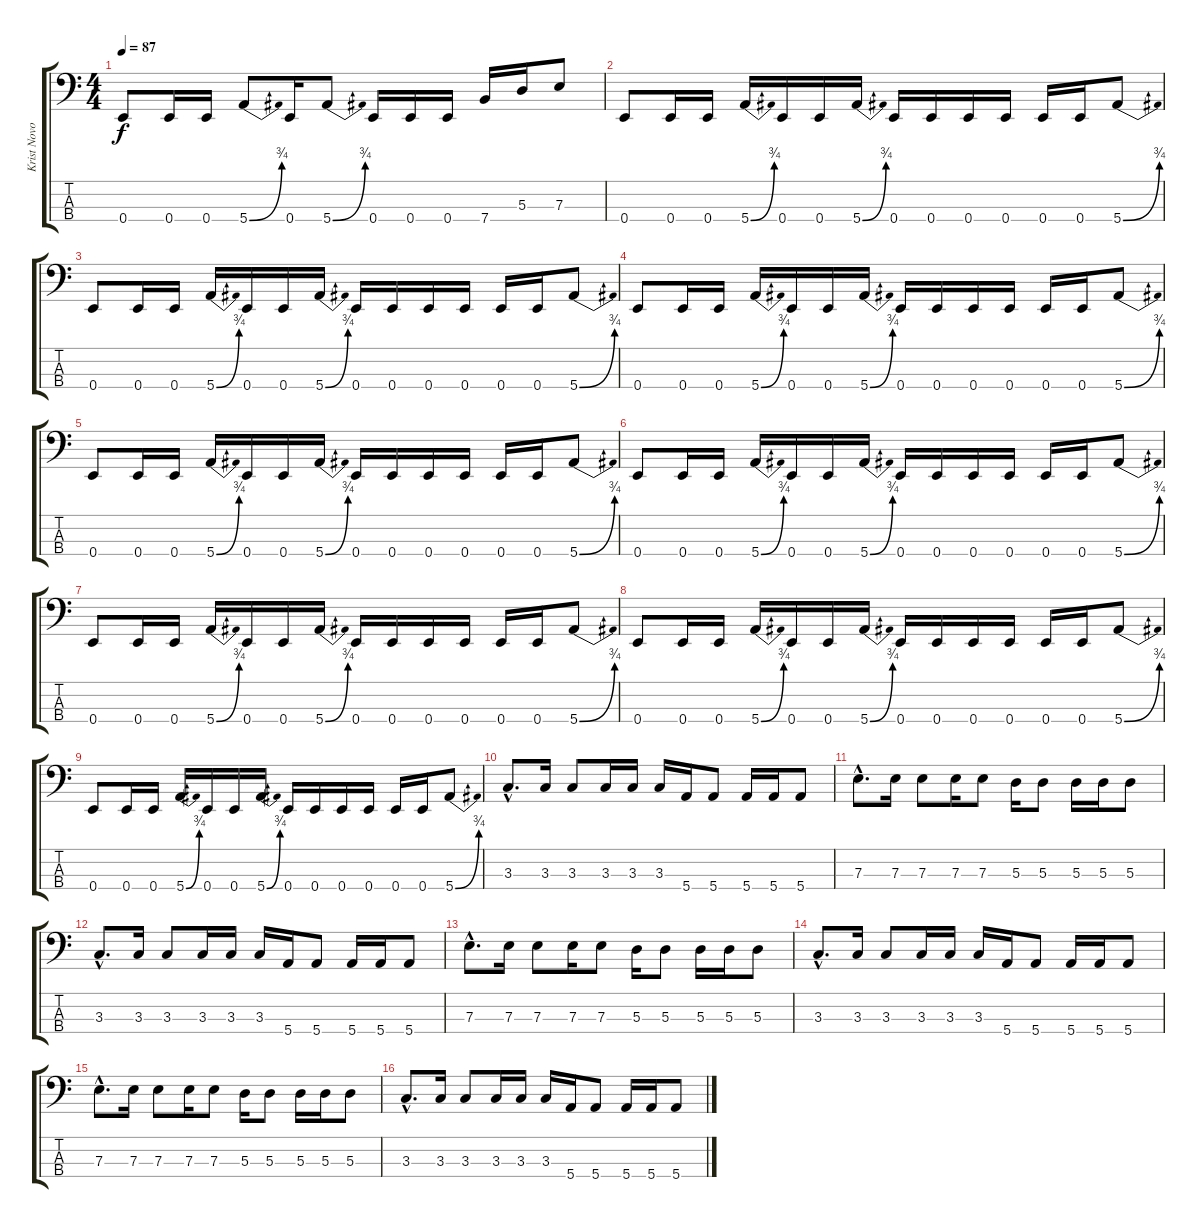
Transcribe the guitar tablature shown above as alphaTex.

\track ("Krist Novoselic" "Krist Novo") {instrument electricbasspick}
\staff {score tabs}
\tuning (G2 D2 A1 E1) {hide}
\ts (4 4)
\tempo 87
\clef f4
\ks c
0.4.8{dy f} 0.4.16 0.4.16 5.4{be (bend 0 0 60 3)}.8 0.4.16 5.4{be (bend 0 0 60 3)}.8 0.4.16 0.4.16 0.4.16 7.4.16 5.3.16 7.3.8 |
0.4.8{volume 16 instrument electricbasspick} 0.4.16 0.4.16 5.4{be (bend 0 0 60 3)}.16 0.4.16 0.4.16 5.4{be (bend 0 0 60 3)}.16 0.4.16 0.4.16 0.4.16 0.4.16 0.4.16 0.4.16 5.4{be (bend 0 0 60 3)}.8 |
0.4.8 0.4.16 0.4.16 5.4{be (bend 0 0 60 3)}.16 0.4.16 0.4.16 5.4{be (bend 0 0 60 3)}.16 0.4.16 0.4.16 0.4.16 0.4.16 0.4.16 0.4.16 5.4{be (bend 0 0 60 3)}.8 |
0.4.8 0.4.16 0.4.16 5.4{be (bend 0 0 60 3)}.16 0.4.16 0.4.16 5.4{be (bend 0 0 60 3)}.16 0.4.16 0.4.16 0.4.16 0.4.16 0.4.16 0.4.16 5.4{be (bend 0 0 60 3)}.8 |
0.4.8 0.4.16 0.4.16 5.4{be (bend 0 0 60 3)}.16 0.4.16 0.4.16 5.4{be (bend 0 0 60 3)}.16 0.4.16 0.4.16 0.4.16 0.4.16 0.4.16 0.4.16 5.4{be (bend 0 0 60 3)}.8 |
0.4.8 0.4.16 0.4.16 5.4{be (bend 0 0 60 3)}.16 0.4.16 0.4.16 5.4{be (bend 0 0 60 3)}.16 0.4.16 0.4.16 0.4.16 0.4.16 0.4.16 0.4.16 5.4{be (bend 0 0 60 3)}.8 |
0.4.8 0.4.16 0.4.16 5.4{be (bend 0 0 60 3)}.16 0.4.16 0.4.16 5.4{be (bend 0 0 60 3)}.16 0.4.16 0.4.16 0.4.16 0.4.16 0.4.16 0.4.16 5.4{be (bend 0 0 60 3)}.8 |
0.4.8 0.4.16 0.4.16 5.4{be (bend 0 0 60 3)}.16 0.4.16 0.4.16 5.4{be (bend 0 0 60 3)}.16 0.4.16 0.4.16 0.4.16 0.4.16 0.4.16 0.4.16 5.4{be (bend 0 0 60 3)}.8 |
0.4.8 0.4.16 0.4.16 5.4{be (bend 0 0 60 3)}.16 0.4.16 0.4.16 5.4{be (bend 0 0 60 3)}.16 0.4.16 0.4.16 0.4.16 0.4.16 0.4.16 0.4.16 5.4{be (bend 0 0 60 3)}.8 |
3.3{hac}.8{d} 3.3.16 3.3.8 3.3.16 3.3.16 3.3.16 5.4.16 5.4.8 5.4.16 5.4.16 5.4.8 |
7.3{hac}.8{d} 7.3.16 7.3.8 7.3.16 7.3.8 5.3.16 5.3.8 5.3.16 5.3.16 5.3.8 |
3.3{hac}.8{d} 3.3.16 3.3.8 3.3.16 3.3.16 3.3.16 5.4.16 5.4.8 5.4.16 5.4.16 5.4.8 |
7.3{hac}.8{d} 7.3.16 7.3.8 7.3.16 7.3.8 5.3.16 5.3.8 5.3.16 5.3.16 5.3.8 |
3.3{hac}.8{d} 3.3.16 3.3.8 3.3.16 3.3.16 3.3.16 5.4.16 5.4.8 5.4.16 5.4.16 5.4.8 |
7.3{hac}.8{d} 7.3.16 7.3.8 7.3.16 7.3.8 5.3.16 5.3.8 5.3.16 5.3.16 5.3.8 |
3.3{hac}.8{d} 3.3.16 3.3.8 3.3.16 3.3.16 3.3.16 5.4.16 5.4.8 5.4.16 5.4.16 5.4.8
